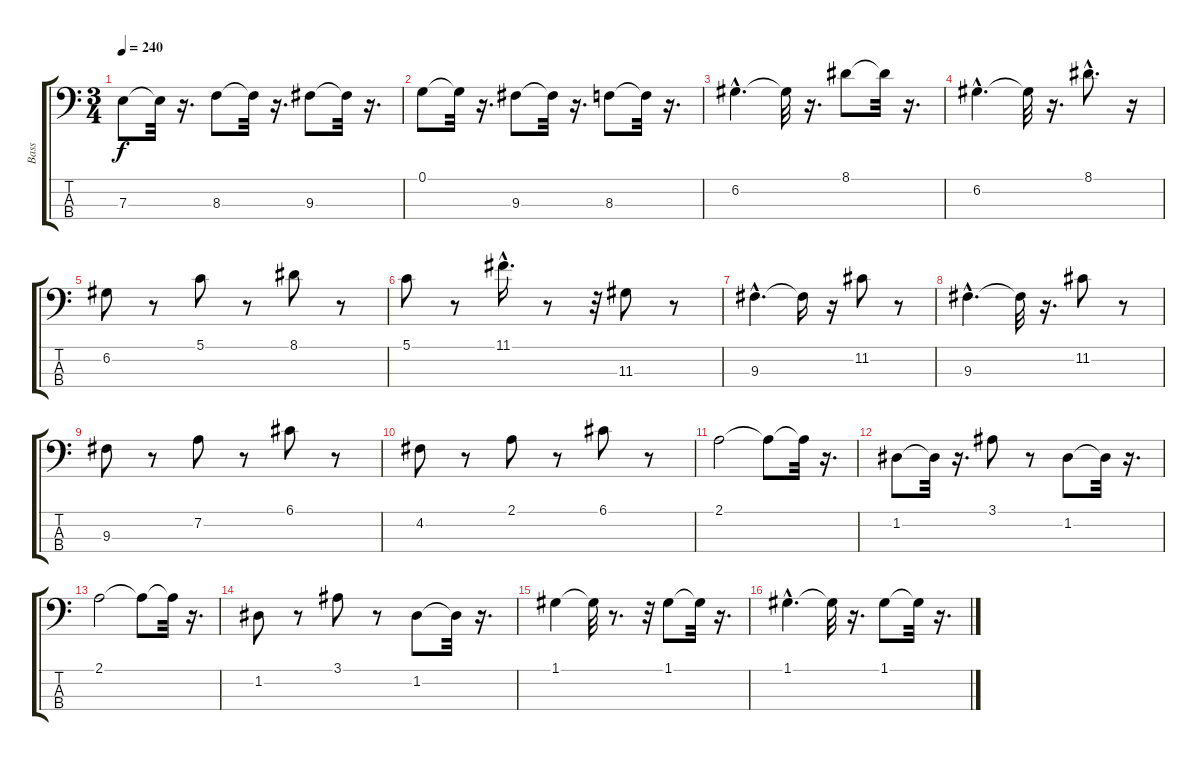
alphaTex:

\track ("Bass" "Bass") {instrument acousticbass}
\staff {score tabs}
\tuning (G2 D2 A1 E1) {hide}
\ts (3 4)
\tempo 240
\clef f4
\ks c
7.3.8{dy f} 7.3{t}.32 r.16{d} 8.3.8 8.3{t}.32 r.16{d} 9.3.8 9.3{t}.32 r.16{d} |
0.1.8 0.1{t}.32 r.16{d} 9.3.8 9.3{t}.32 r.16{d} 8.3.8 8.3{t}.32 r.16{d} |
6.2{hac}.4{d} 6.2{t}.32 r.16{d} 8.1.8 8.1{t}.32 r.16{d} |
6.2{hac}.4{d} 6.2{t}.32 r.16{d} 8.1{hac}.8{d} r.16 |
6.2.8 r.8 5.1.8 r.8 8.1.8 r.8 |
5.1.8 r.8 11.1{hac}.16{d} r.8 r.32 11.3.8 r.8 |
9.3{hac}.4{d} 9.3{t}.16 r.16 11.2.8 r.8 |
9.3{hac}.4{d} 9.3{t}.32 r.16{d} 11.2.8 r.8 |
9.3.8 r.8 7.2.8 r.8 6.1.8 r.8 |
4.2.8 r.8 2.1.8 r.8 6.1.8 r.8 |
2.1.2 2.1{t}.8 2.1{t}.32 r.16{d} |
1.2.8 1.2{t}.32 r.16{d} 3.1.8 r.8 1.2.8 1.2{t}.32 r.16{d} |
2.1.2 2.1{t}.8 2.1{t}.32 r.16{d} |
1.2.8 r.8 3.1.8 r.8 1.2.8 1.2{t}.32 r.16{d} |
1.1.4 1.1{t}.32 r.8{d} r.32 1.1.8 1.1{t}.32 r.16{d} |
1.1{hac}.4{d} 1.1{t}.32 r.16{d} 1.1.8 1.1{t}.32 r.16{d}
